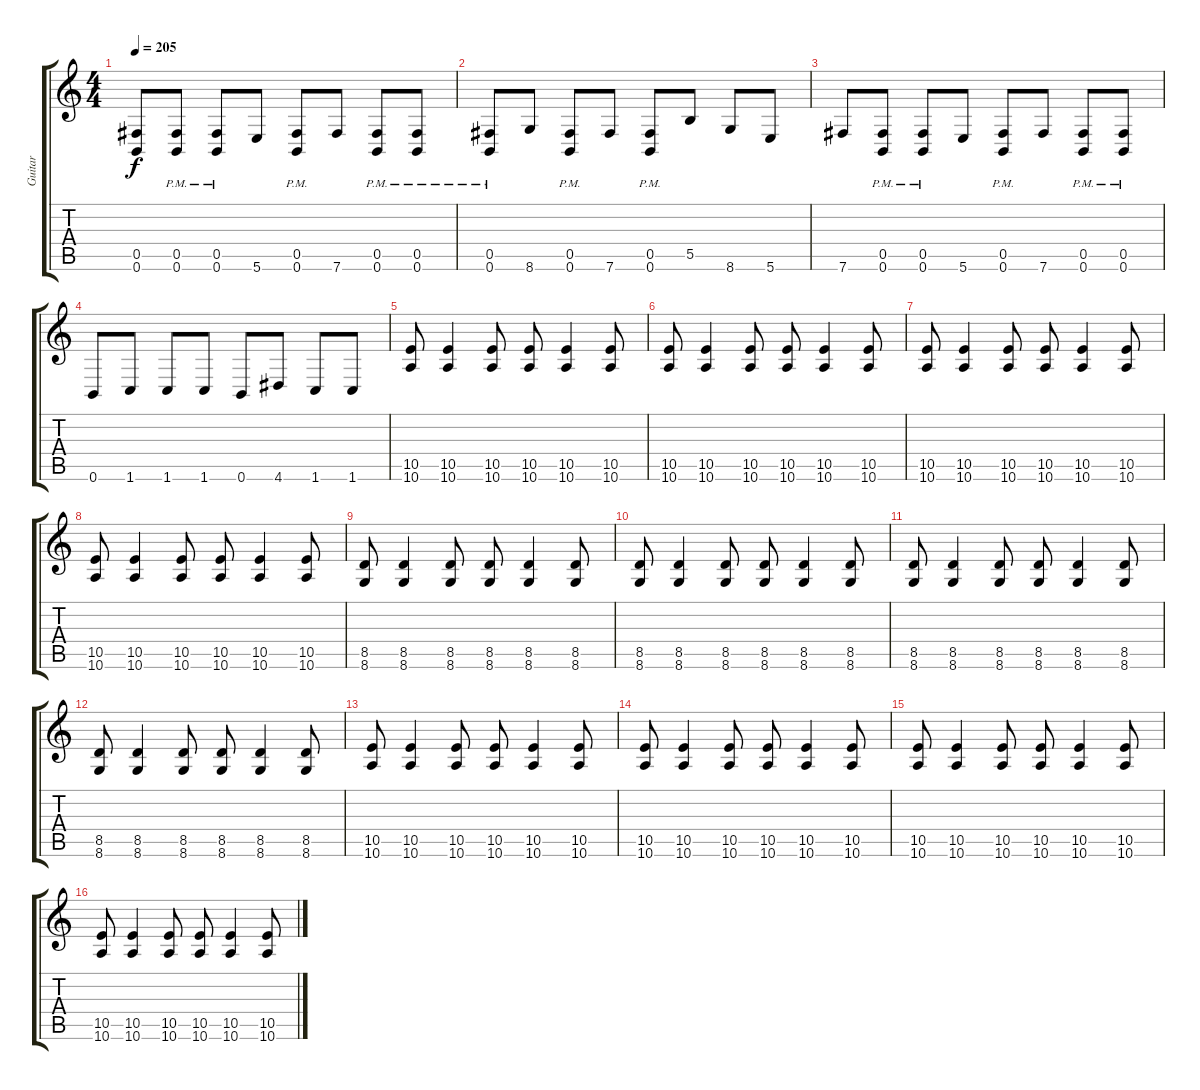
\track ("Guitar" "Guitar") {instrument distortionguitar}
\staff {score tabs}
\tuning (Db4 Ab3 E3 B2 Gb2 B1) {hide}
\ts (4 4)
\tempo 205
\clef g2
\ks c
(0.5 0.6).8{dy f} (0.5{pm} 0.6{pm}).8 (0.5{pm} 0.6{pm}).8 5.6.8 (0.5{pm} 0.6{pm}).8 7.6.8 (0.5{pm} 0.6{pm}).8 (0.5{pm} 0.6{pm}).8 |
(0.5{pm} 0.6{pm}).8 8.6.8 (0.5{pm} 0.6{pm}).8 7.6.8 (0.5{pm} 0.6{pm}).8 5.5.8 8.6.8 5.6.8 |
7.6.8 (0.5{pm} 0.6{pm}).8 (0.5{pm} 0.6{pm}).8 5.6.8 (0.5{pm} 0.6{pm}).8 7.6.8 (0.5{pm} 0.6{pm}).8 (0.5{pm} 0.6{pm}).8 |
0.6.8 1.6.8 1.6.8 1.6.8 0.6.8 4.6.8 1.6.8 1.6.8 |
(10.5 10.6).8 (10.5 10.6).4 (10.5 10.6).8 (10.5 10.6).8 (10.5 10.6).4 (10.5 10.6).8 |
(10.5 10.6).8 (10.5 10.6).4 (10.5 10.6).8 (10.5 10.6).8 (10.5 10.6).4 (10.5 10.6).8 |
(10.5 10.6).8 (10.5 10.6).4 (10.5 10.6).8 (10.5 10.6).8 (10.5 10.6).4 (10.5 10.6).8 |
(10.5 10.6).8 (10.5 10.6).4 (10.5 10.6).8 (10.5 10.6).8 (10.5 10.6).4 (10.5 10.6).8 |
(8.5 8.6).8 (8.5 8.6).4 (8.5 8.6).8 (8.5 8.6).8 (8.5 8.6).4 (8.5 8.6).8 |
(8.5 8.6).8 (8.5 8.6).4 (8.5 8.6).8 (8.5 8.6).8 (8.5 8.6).4 (8.5 8.6).8 |
(8.5 8.6).8 (8.5 8.6).4 (8.5 8.6).8 (8.5 8.6).8 (8.5 8.6).4 (8.5 8.6).8 |
(8.5 8.6).8 (8.5 8.6).4 (8.5 8.6).8 (8.5 8.6).8 (8.5 8.6).4 (8.5 8.6).8 |
(10.5 10.6).8 (10.5 10.6).4 (10.5 10.6).8 (10.5 10.6).8 (10.5 10.6).4 (10.5 10.6).8 |
(10.5 10.6).8 (10.5 10.6).4 (10.5 10.6).8 (10.5 10.6).8 (10.5 10.6).4 (10.5 10.6).8 |
(10.5 10.6).8 (10.5 10.6).4 (10.5 10.6).8 (10.5 10.6).8 (10.5 10.6).4 (10.5 10.6).8 |
(10.5 10.6).8 (10.5 10.6).4 (10.5 10.6).8 (10.5 10.6).8 (10.5 10.6).4 (10.5 10.6).8
